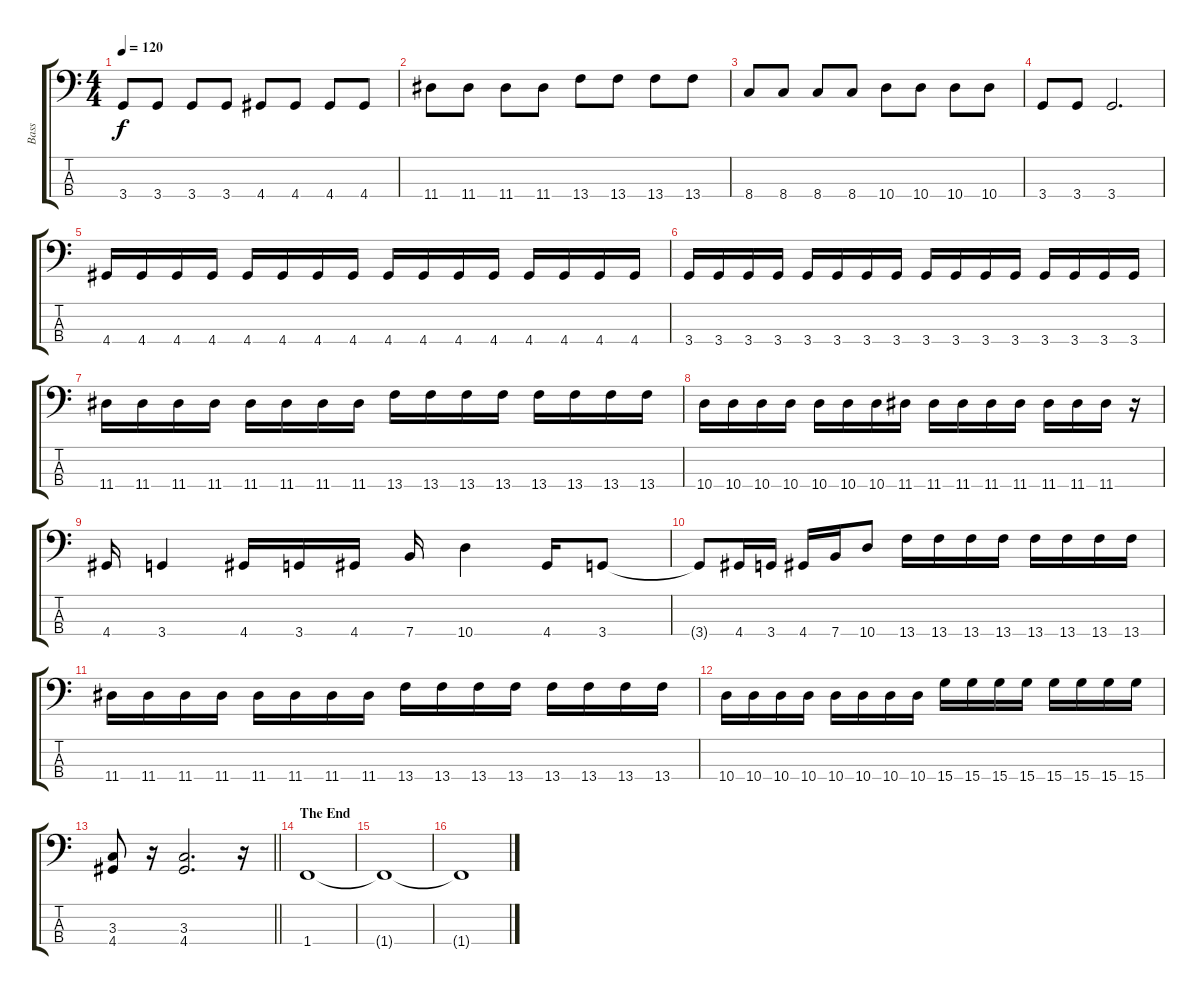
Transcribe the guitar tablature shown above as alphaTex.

\track ("Bass" "Bass") {instrument synthbass2}
\staff {score tabs}
\tuning (G2 D2 A1 E1) {hide}
\ts (4 4)
\tempo 120
\clef f4
\ks c
3.4.8{dy f} 3.4.8 3.4.8 3.4.8 4.4.8 4.4.8 4.4.8 4.4.8 |
11.4.8 11.4.8 11.4.8 11.4.8 13.4.8 13.4.8 13.4.8 13.4.8 |
8.4.8 8.4.8 8.4.8 8.4.8 10.4.8 10.4.8 10.4.8 10.4.8 |
3.4.8 3.4.8 3.4.2{d} |
4.4.16 4.4.16 4.4.16 4.4.16 4.4.16 4.4.16 4.4.16 4.4.16 4.4.16 4.4.16 4.4.16 4.4.16 4.4.16 4.4.16 4.4.16 4.4.16 |
3.4.16 3.4.16 3.4.16 3.4.16 3.4.16 3.4.16 3.4.16 3.4.16 3.4.16 3.4.16 3.4.16 3.4.16 3.4.16 3.4.16 3.4.16 3.4.16 |
11.4.16 11.4.16 11.4.16 11.4.16 11.4.16 11.4.16 11.4.16 11.4.16 13.4.16 13.4.16 13.4.16 13.4.16 13.4.16 13.4.16 13.4.16 13.4.16 |
10.4.16 10.4.16 10.4.16 10.4.16 10.4.16 10.4.16 10.4.16 11.4.16 11.4.16 11.4.16 11.4.16 11.4.16 11.4.16 11.4.16 11.4.16 r.16 |
4.4.16 3.4.4 4.4.16 3.4.16 4.4.16 7.4.16 10.4.4 4.4.16 3.4.8 |
3.4{t}.8 4.4.16 3.4.16 4.4.16 7.4.16 10.4.8 13.4.16 13.4.16 13.4.16 13.4.16 13.4.16 13.4.16 13.4.16 13.4.16 |
11.4.16 11.4.16 11.4.16 11.4.16 11.4.16 11.4.16 11.4.16 11.4.16 13.4.16 13.4.16 13.4.16 13.4.16 13.4.16 13.4.16 13.4.16 13.4.16 |
10.4.16 10.4.16 10.4.16 10.4.16 10.4.16 10.4.16 10.4.16 10.4.16 15.4.16 15.4.16 15.4.16 15.4.16 15.4.16 15.4.16 15.4.16 15.4.16 |
\barLineRight lightlight
(3.3 4.4).8 r.16 (3.3 4.4).2{d} r.16 |
\section ("" "The End")
1.4.1{volume 0} |
1.4{t}.1 |
1.4{t}.1
